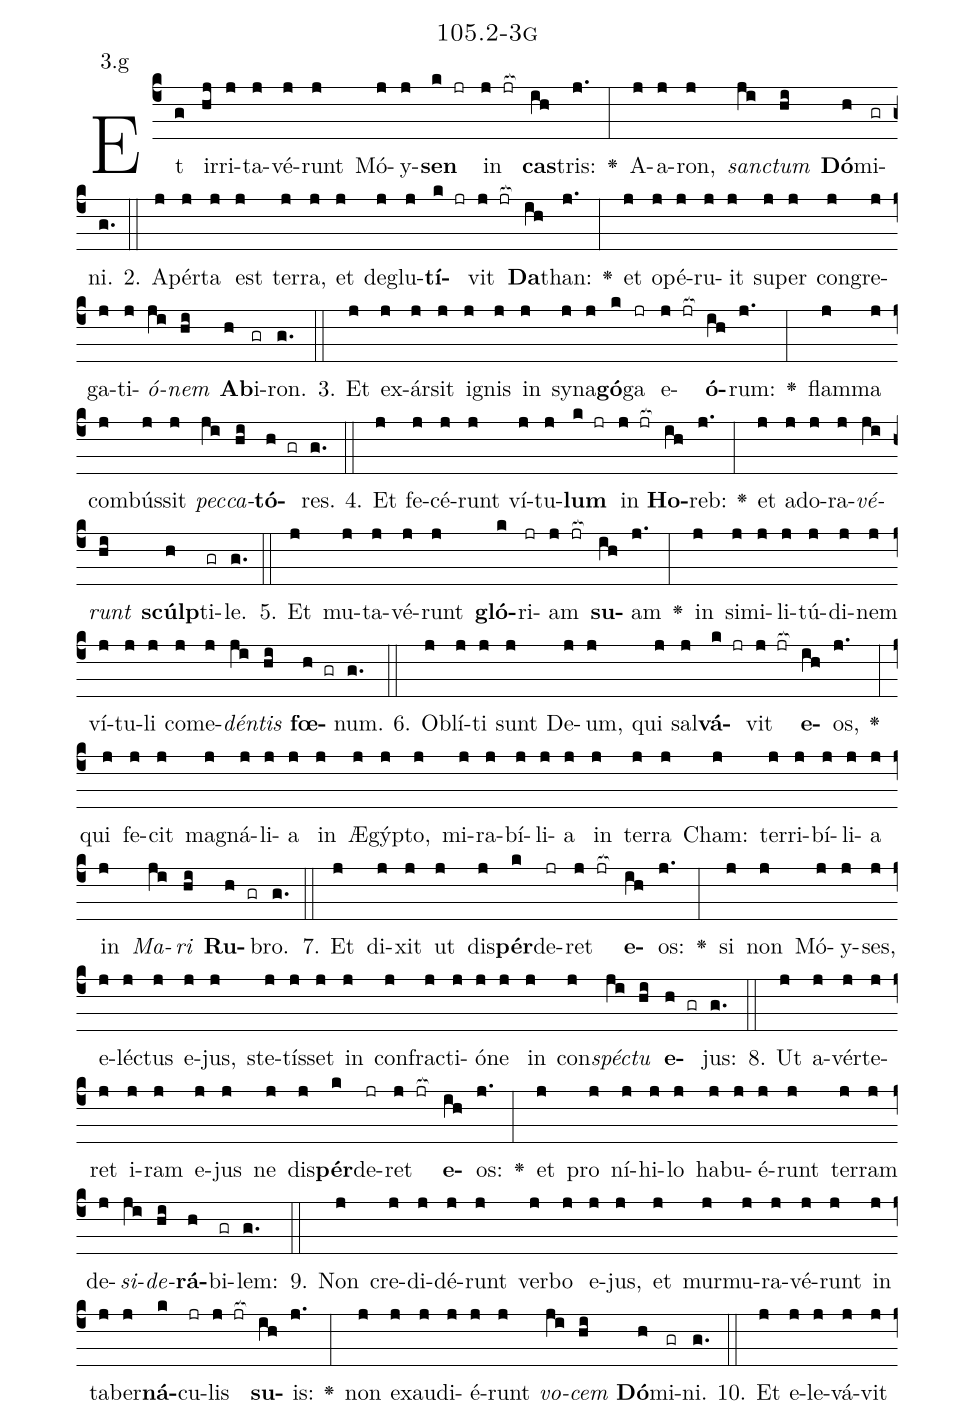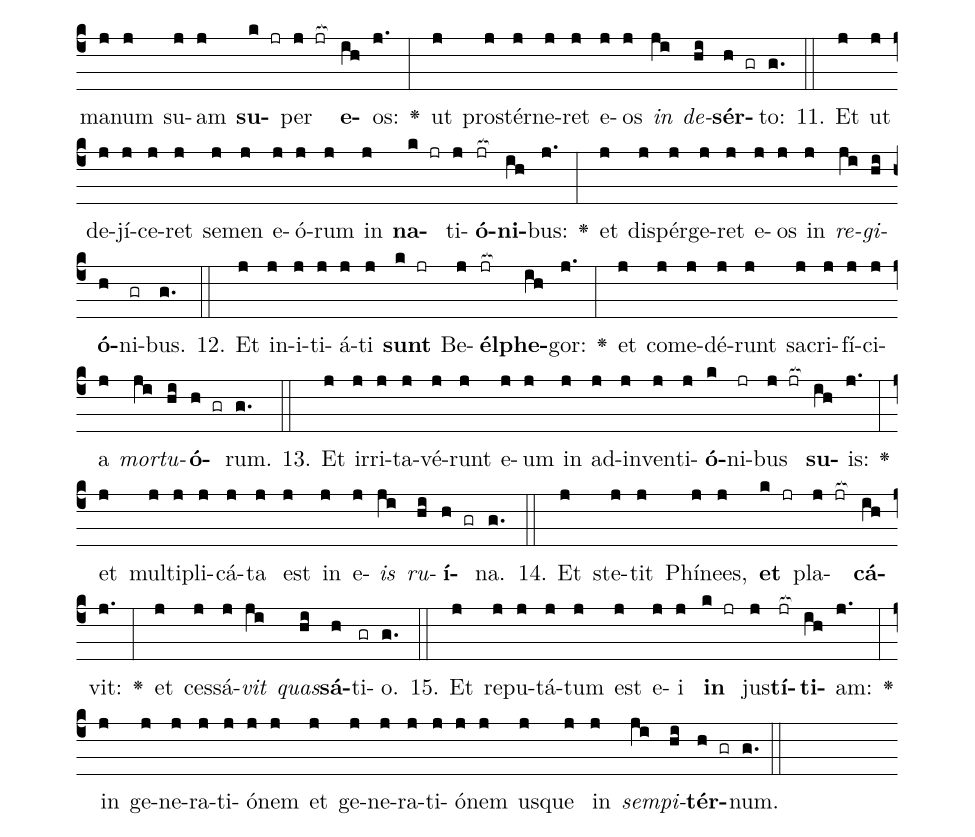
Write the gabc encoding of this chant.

name: 105.2-3g;
annotation: 3.g;
%%
(c4)Et(g) ir(hj)ri(j)ta(j)vé(j)runt(j) Mó(j)y(j)<b>sen</b>(k jr) in(j jr[ocb:1{]) <b>cas</b>(ih[ocb:0}])tris:(j.) <v>\greheightstar</v>(:) A(j)a(j)ron,(j) <i>sanc</i>(ji)<i>tum</i>(hi) <b>Dó</b>(h)mi(gr)ni.(g.) (::)
2. A(j)pér(j)ta(j) est(j) ter(j)ra,(j) et(j) de(j)glu(j)<b>tí</b>(k jr)vit(j jr[ocb:1{]) <b>Da</b>(ih[ocb:0}])than:(j.) <v>\greheightstar</v>(:) et(j) o(j)pé(j)ru(j)it(j) su(j)per(j) con(j)gre(j)ga(j)ti(j)<i>ó</i>(ji)<i>nem</i>(hi) <b>Ab</b>(h)i(gr)ron.(g.) (::)
3. Et(j) ex(j)ár(j)sit(j) i(j)gnis(j) in(j) sy(j)na(j)<b>gó</b>(k)ga(jr) e(j jr[ocb:1{])<b>ó</b>(ih[ocb:0}])rum:(j.) <v>\greheightstar</v>(:) flam(j)ma(j) com(j)bús(j)sit(j) <i>pec</i>(ji)<i>ca</i>(hi)<b>tó</b>(h gr)res.(g.) (::)
4. Et(j) fe(j)cé(j)runt(j) ví(j)tu(j)<b>lum</b>(k jr) in(j jr[ocb:1{]) <b>Ho</b>(ih[ocb:0}])reb:(j.) <v>\greheightstar</v>(:) et(j) ad(j)o(j)ra(j)<i>vé</i>(ji)<i>runt</i>(hi) <b>scúlp</b>(h)ti(gr)le.(g.) (::)
5. Et(j) mu(j)ta(j)vé(j)runt(j) <b>gló</b>(k)ri(jr)am(j jr[ocb:1{]) <b>su</b>(ih[ocb:0}])am(j.) <v>\greheightstar</v>(:) in(j) si(j)mi(j)li(j)tú(j)di(j)nem(j) ví(j)tu(j)li(j) com(j)e(j)<i>dén</i>(ji)<i>tis</i>(hi) <b>fœ</b>(h gr)num.(g.) (::)
6. Ob(j)lí(j)ti(j) sunt(j) De(j)um,(j) qui(j) sal(j)<b>vá</b>(k jr)vit(j jr[ocb:1{]) <b>e</b>(ih[ocb:0}])os,(j.) <v>\greheightstar</v>(:) qui(j) fe(j)cit(j) ma(j)gná(j)li(j)a(j) in(j) Æ(j)gýp(j)to,(j) mi(j)ra(j)bí(j)li(j)a(j) in(j) ter(j)ra(j) Cham:(j) ter(j)ri(j)bí(j)li(j)a(j) in(j) <i>Ma</i>(ji)<i>ri</i>(hi) <b>Ru</b>(h gr)bro.(g.) (::)
7. Et(j) di(j)xit(j) ut(j) dis(j)<b>pér</b>(k)de(jr)ret(j jr[ocb:1{]) <b>e</b>(ih[ocb:0}])os:(j.) <v>\greheightstar</v>(:) si(j) non(j) Mó(j)y(j)ses,(j) e(j)léc(j)tus(j) e(j)jus,(j) ste(j)tís(j)set(j) in(j) con(j)frac(j)ti(j)ó(j)ne(j) in(j) con(j)<i>spéc</i>(ji)<i>tu</i>(hi) <b>e</b>(h gr)jus:(g.) (::)
8. Ut(j) a(j)vér(j)te(j)ret(j) i(j)ram(j) e(j)jus(j) ne(j) dis(j)<b>pér</b>(k)de(jr)ret(j jr[ocb:1{]) <b>e</b>(ih[ocb:0}])os:(j.) <v>\greheightstar</v>(:) et(j) pro(j) ní(j)hi(j)lo(j) ha(j)bu(j)é(j)runt(j) ter(j)ram(j) de(j)<i>si</i>(ji)<i>de</i>(hi)<b>rá</b>(h)bi(gr)lem:(g.) (::)
9. Non(j) cre(j)di(j)dé(j)runt(j) ver(j)bo(j) e(j)jus,(j) et(j) mur(j)mu(j)ra(j)vé(j)runt(j) in(j) ta(j)ber(j)<b>ná</b>(k)cu(jr)lis(j jr[ocb:1{]) <b>su</b>(ih[ocb:0}])is:(j.) <v>\greheightstar</v>(:) non(j) ex(j)au(j)di(j)é(j)runt(j) <i>vo</i>(ji)<i>cem</i>(hi) <b>Dó</b>(h)mi(gr)ni.(g.) (::)
10. Et(j) e(j)le(j)vá(j)vit(j) ma(j)num(j) su(j)am(j) <b>su</b>(k jr)per(j jr[ocb:1{]) <b>e</b>(ih[ocb:0}])os:(j.) <v>\greheightstar</v>(:) ut(j) pro(j)stér(j)ne(j)ret(j) e(j)os(j) <i>in</i>(ji) <i>de</i>(hi)<b>sér</b>(h gr)to:(g.) (::)
11. Et(j) ut(j) de(j)jí(j)ce(j)ret(j) se(j)men(j) e(j)ó(j)rum(j) in(j) <b>na</b>(k jr)ti(j)<b>ó</b>(jr[ocb:1{])<b>ni</b>(ih[ocb:0}])bus:(j.) <v>\greheightstar</v>(:) et(j) di(j)spér(j)ge(j)ret(j) e(j)os(j) in(j) <i>re</i>(ji)<i>gi</i>(hi)<b>ó</b>(h)ni(gr)bus.(g.) (::)
12. Et(j) in(j)i(j)ti(j)á(j)ti(j) <b>sunt</b>(k jr) Be(j)<b>él</b>(jr[ocb:1{])<b>phe</b>(ih[ocb:0}])gor:(j.) <v>\greheightstar</v>(:) et(j) com(j)e(j)dé(j)runt(j) sa(j)cri(j)fí(j)ci(j)a(j) <i>mor</i>(ji)<i>tu</i>(hi)<b>ó</b>(h gr)rum.(g.) (::)
13. Et(j) ir(j)ri(j)ta(j)vé(j)runt(j) e(j)um(j) in(j) ad(j)in(j)ven(j)ti(j)<b>ó</b>(k)ni(jr)bus(j jr[ocb:1{]) <b>su</b>(ih[ocb:0}])is:(j.) <v>\greheightstar</v>(:) et(j) mul(j)ti(j)pli(j)cá(j)ta(j) est(j) in(j) e(j)<i>is</i>(ji) <i>ru</i>(hi)<b>í</b>(h gr)na.(g.) (::)
14. Et(j) ste(j)tit(j) Phí(j)nees,(j) <b>et</b>(k jr) pla(j jr[ocb:1{])<b>cá</b>(ih[ocb:0}])vit:(j.) <v>\greheightstar</v>(:) et(j) ces(j)sá(j)<i>vit</i>(ji) <i>quas</i>(hi)<b>sá</b>(h)ti(gr)o.(g.) (::)
15. Et(j) re(j)pu(j)tá(j)tum(j) est(j) e(j)i(j) <b>in</b>(k jr) jus(j)<b>tí</b>(jr[ocb:1{])<b>ti</b>(ih[ocb:0}])am:(j.) <v>\greheightstar</v>(:) in(j) ge(j)ne(j)ra(j)ti(j)ó(j)nem(j) et(j) ge(j)ne(j)ra(j)ti(j)ó(j)nem(j) us(j)que(j) in(j) <i>sem</i>(ji)<i>pi</i>(hi)<b>tér</b>(h gr)num.(g.) (::)
